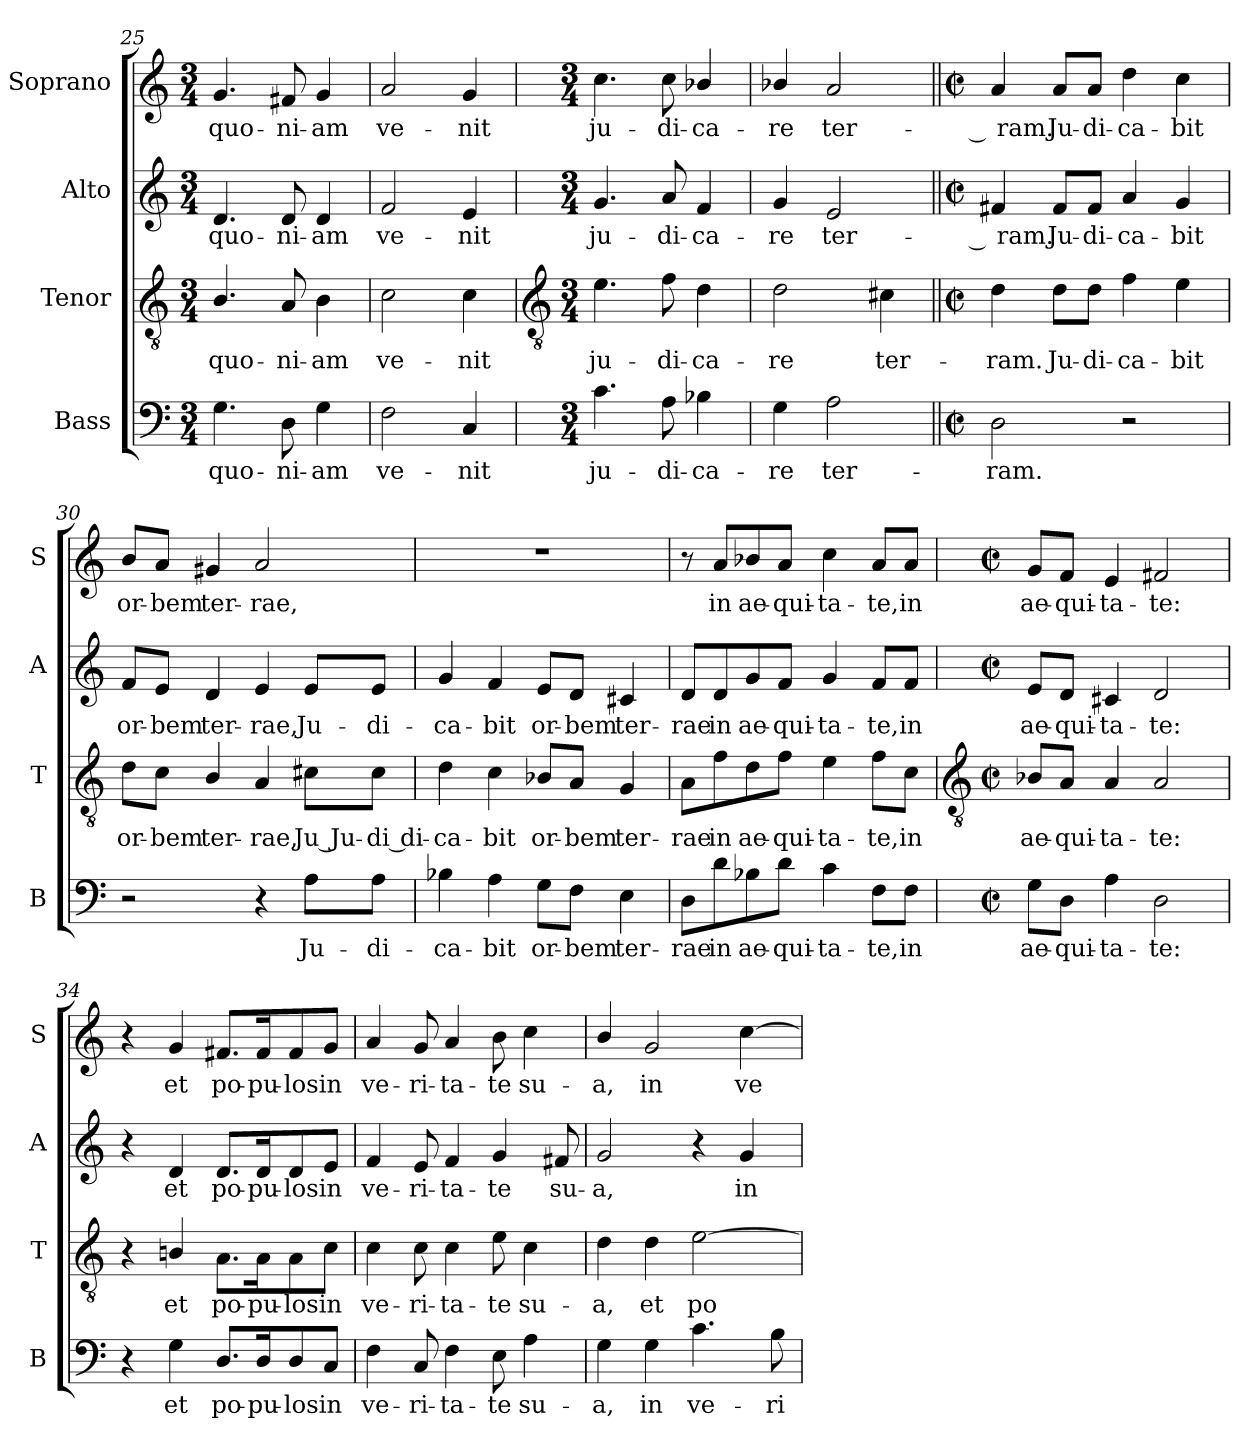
**kern	**text	**kern	**text	**kern	**text	**kern	**text
*part4	*part4	*part3	*part3	*part2	*part2	*part1	*part1
*staff4	*staff4	*staff3	*staff3	*staff2	*staff2	*staff1	*staff1
*I"Bass	*	*I"Tenor	*	*I"Alto	*	*I"Soprano	*
*I'B	*	*I'T	*	*I'A	*	*I'S	*
*clefF4	*	*clefGv2	*	*clefG2	*	*clefG2	*
*k[]	*	*k[]	*	*k[]	*	*k[]	*
*C:	*	*C:	*	*C:	*	*C:	*
*M3/4	*	*M3/4	*	*M3/4	*	*M3/4	*
=25	=25	=25	=25	=25	=25	=25	=25
!	!LO:LY:b	!	!LO:LY:b	!	!LO:LY:b	!	!LO:LY:b
4.G	quo-	4.B/	quo-	4.d	quo-	4.g	quo-
!	!LO:LY:b	!	!LO:LY:b	!	!LO:LY:b	!	!LO:LY:b
8D	-ni-	8A	-ni-	8d	-ni-	8f#X	-ni-
!	!LO:LY:b	!	!LO:LY:b	!	!LO:LY:b	!	!LO:LY:b
4G	-am	4B	-am	4d	-am	4g	-am
=26	=26	=26	=26	=26	=26	=26	=26
!	!LO:LY:b	!	!LO:LY:b	!	!LO:LY:b	!	!LO:LY:b
2F	ve-	2c	ve-	2f	ve-	2a	ve-
!	!LO:LY:b	!	!LO:LY:b	!	!LO:LY:b	!	!LO:LY:b
4C	-nit	4c	-nit	4e	-nit	4g	-nit
!!LO:LB:g=z
=27	=27	=27	=27	=27	=27	=27	=27
*	*	*clefGv2	*	*	*	*	*
*M3/4	*	*M3/4	*	*M3/4	*	*M3/4	*
!	!LO:LY:b	!	!LO:LY:b	!	!LO:LY:b	!	!LO:LY:b
4.c	ju-	4.e	ju-	4.g	ju-	4.cc	ju-
!	!LO:LY:b	!	!LO:LY:b	!	!LO:LY:b	!	!LO:LY:b
8A	-di-	8f	-di-	8a	-di-	8cc	-di-
!	!LO:LY:b	!	!LO:LY:b	!	!LO:LY:b	!	!LO:LY:b
4B-X	-ca-	4d	-ca-	4f	-ca-	4b-X/	-ca-
=28	=28	=28	=28	=28	=28	=28	=28
!	!LO:LY:b	!	!LO:LY:b	!	!LO:LY:b	!	!LO:LY:b
4G	-re	2d	-re	4g	-re	4b-X/	-re
!	!LO:LY:b	!	!	!	!LO:LY:b	!	!LO:LY:b
2A	ter-	.	.	2e	ter-	2a	ter-
!	!	!	!LO:LY:b	!	!	!	!
.	.	4c#X	ter-	.	.	.	.
=29||	=29||	=29||	=29||	=29||	=29||	=29||	=29||
*M2/2	*	*M2/2	*	*M2/2	*	*M2/2	*
*met(c|)	*	*met(c|)	*	*met(c|)	*	*met(c|)	*
!	!LO:LY:b	!	!LO:LY:b	!	!LO:LY:b	!	!LO:LY:b
2D	-ram.	4d	-ram.	4f#X	-­ ram.	4a	-­ ram.
!	!	!	!LO:LY:b	!	!LO:LY:b	!	!LO:LY:b
.	.	8d\L	Ju-	8f#/L	Ju-	8a/L	Ju-
!	!	!	!LO:LY:b	!	!LO:LY:b	!	!LO:LY:b
.	.	8d\J	-di-	8f#/J	-di-	8a/J	-di-
!	!	!	!LO:LY:b	!	!LO:LY:b	!	!LO:LY:b
2r	.	4f	-ca-	4a	-ca-	4dd	-ca-
!	!	!	!LO:LY:b	!	!LO:LY:b	!	!LO:LY:b
.	.	4e	-bit	4g	-bit	4cc	-bit
=30	=30	=30	=30	=30	=30	=30	=30
!	!	!	!LO:LY:b	!	!LO:LY:b	!	!LO:LY:b
2r	.	8d\L	or-	8f/L	or-	8b/L	or-
!	!	!	!LO:LY:b	!	!LO:LY:b	!	!LO:LY:b
.	.	8c\J	-bem	8e/J	-bem	8a/J	-bem
!	!	!	!LO:LY:b	!	!LO:LY:b	!	!LO:LY:b
.	.	4B/	ter-	4d	ter-	4g#X	ter-
!	!	!	!LO:LY:b	!	!LO:LY:b	!	!LO:LY:b
4r	.	4A	-rae,	4e	-rae,	2a	-rae,
!	!LO:LY:b	!	!LO:LY:b	!	!LO:LY:b	!	!
8A\L	Ju-	8c#X\L	Ju Ju-	8e/L	Ju-	.	.
!	!LO:LY:b	!	!LO:LY:b	!	!LO:LY:b	!	!
8A\J	-di-	8c#\J	-di di-	8e/J	-di-	.	.
=31	=31	=31	=31	=31	=31	=31	=31
!	!LO:LY:b	!	!LO:LY:b	!	!LO:LY:b	!	!
4B-X	-ca-	4d	-ca-	4g	-ca-	1r	.
!	!LO:LY:b	!	!LO:LY:b	!	!LO:LY:b	!	!
4A	-bit	4c	-bit	4f	-bit	.	.
!	!LO:LY:b	!	!LO:LY:b	!	!LO:LY:b	!	!
8G\L	or-	8B-X/L	or-	8e/L	or-	.	.
!	!LO:LY:b	!	!LO:LY:b	!	!LO:LY:b	!	!
8F\J	-bem	8A/J	-bem	8d/J	-bem	.	.
!	!LO:LY:b	!	!LO:LY:b	!	!LO:LY:b	!	!
4E	ter-	4G	ter-	4c#X	ter-	.	.
=32	=32	=32	=32	=32	=32	=32	=32
!	!LO:LY:b	!	!LO:LY:b	!	!LO:LY:b	!	!
8D\L	-rae	8A\L	-rae	8d/L	-rae	8r	.
!	!LO:LY:b	!	!LO:LY:b	!	!LO:LY:b	!	!LO:LY:b
8d\	in	8f\	in	8d/	in	8a/L	in
!	!LO:LY:b	!	!LO:LY:b	!	!LO:LY:b	!	!LO:LY:b
8B-X\	ae-	8d\	ae-	8g/	ae-	8b-X/	ae-
!	!LO:LY:b	!	!LO:LY:b	!	!LO:LY:b	!	!LO:LY:b
8d\J	-qui-	8f\J	-qui-	8f/J	-qui-	8a/J	-qui-
!	!LO:LY:b	!	!LO:LY:b	!	!LO:LY:b	!	!LO:LY:b
4c	-ta-	4e	-ta-	4g	-ta-	4cc	-ta-
!	!LO:LY:b	!	!LO:LY:b	!	!LO:LY:b	!	!LO:LY:b
8F\L	-te,	8f\L	-te,	8f/L	-te,	8a/L	-te,
!	!LO:LY:b	!	!LO:LY:b	!	!LO:LY:b	!	!LO:LY:b
8F\J	in	8c\J	in	8f/J	in	8a/J	in
!!LO:LB:g=z
=33	=33	=33	=33	=33	=33	=33	=33
*	*	*clefGv2	*	*	*	*	*
*M2/2	*	*M2/2	*	*M2/2	*	*M2/2	*
*met(c|)	*	*met(c|)	*	*met(c|)	*	*met(c|)	*
!	!LO:LY:b	!	!LO:LY:b	!	!LO:LY:b	!	!LO:LY:b
8G\L	ae-	8B-X/L	ae-	8e/L	ae-	8g/L	ae-
!	!LO:LY:b	!	!LO:LY:b	!	!LO:LY:b	!	!LO:LY:b
8D\J	-qui-	8A/J	-qui-	8d/J	-qui-	8f/J	-qui-
!	!LO:LY:b	!	!LO:LY:b	!	!LO:LY:b	!	!LO:LY:b
4A	-ta-	4A	-ta-	4c#X	-ta-	4e	-ta-
!	!LO:LY:b	!	!LO:LY:b	!	!LO:LY:b	!	!LO:LY:b
2D	-te:	2A	-te:	2d	-te:	2f#X	-te:
=34	=34	=34	=34	=34	=34	=34	=34
4r	.	4r	.	4r	.	4r	.
!	!LO:LY:b	!	!LO:LY:b	!	!LO:LY:b	!	!LO:LY:b
4G	et	4Bn/	et	4d	et	4g	et
!	!LO:LY:b	!	!LO:LY:b	!	!LO:LY:b	!	!LO:LY:b
8.D/L	po-	8.A\L	po-	8.d/L	po-	8.f#X/L	po-
!	!LO:LY:b	!	!LO:LY:b	!	!LO:LY:b	!	!LO:LY:b
16D/K	-pu-	16A\K	-pu-	16d/K	-pu-	16f#/K	-pu-
!	!LO:LY:b	!	!LO:LY:b	!	!LO:LY:b	!	!LO:LY:b
8D/	-los	8A\	-los	8d/	-los	8f#/	-los
!	!LO:LY:b	!	!LO:LY:b	!	!LO:LY:b	!	!LO:LY:b
8C/J	in	8c\J	in	8e/J	in	8g/J	in
=35	=35	=35	=35	=35	=35	=35	=35
!	!LO:LY:b	!	!LO:LY:b	!	!LO:LY:b	!	!LO:LY:b
4F	ve-	4c	ve-	4f	ve-	4a	ve-
!	!LO:LY:b	!	!LO:LY:b	!	!LO:LY:b	!	!LO:LY:b
8C	-ri-	8c	-ri-	8e	-ri-	8g	-ri-
!	!LO:LY:b	!	!LO:LY:b	!	!LO:LY:b	!	!LO:LY:b
4F	-ta-	4c	-ta-	4f	-ta-	4a	-ta-
!	!LO:LY:b	!	!LO:LY:b	!	!LO:LY:b	!	!LO:LY:b
8E	-te	8e	-te	4g	-te	8b	-te
!	!LO:LY:b	!	!LO:LY:b	!	!	!	!LO:LY:b
4A	su-	4c	su-	.	.	4cc	su-
!	!	!	!	!	!LO:LY:b	!	!
.	.	.	.	8f#X	su-	.	.
=36	=36	=36	=36	=36	=36	=36	=36
!	!LO:LY:b	!	!LO:LY:b	!	!LO:LY:b	!	!LO:LY:b
4G	-a,	4d	-a,	2g	-a,	4b/	-a,
!	!LO:LY:b	!	!LO:LY:b	!	!	!	!LO:LY:b
4G	in	4d	et	.	.	2g	in
!	!LO:LY:b	!	!LO:LY:b	!	!	!	!
4.c	ve-	[2e	po-	4r	.	.	.
!	!	!	!	!	!LO:LY:b	!	!LO:LY:b
.	.	.	.	4g	in	[4cc	ve-
!	!LO:LY:b	!	!	!	!	!	!
8B	-ri-	.	.	.	.	.	.
=	=	=	=	=	=	=	=
*-	*-	*-	*-	*-	*-	*-	*-
